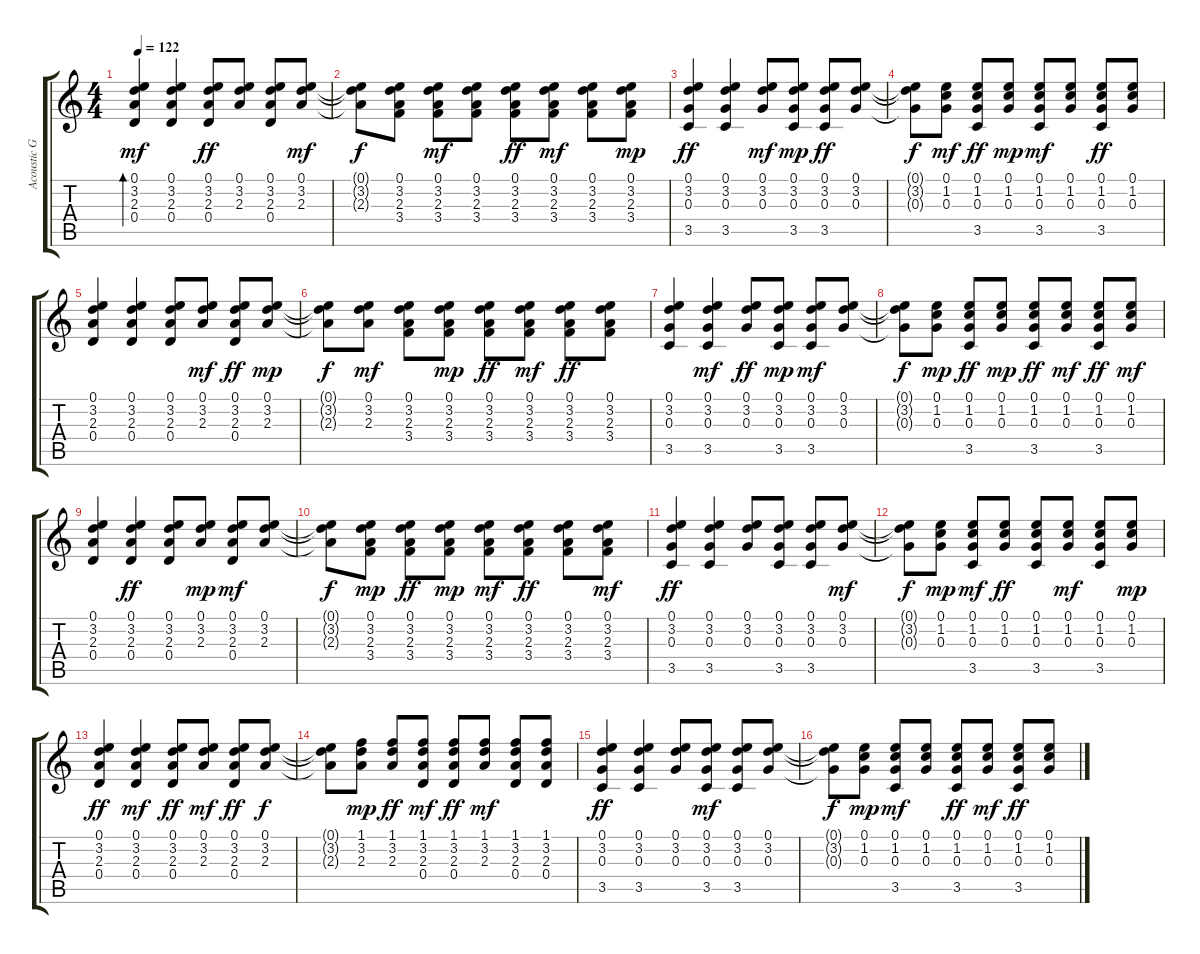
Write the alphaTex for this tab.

\track ("Acoustic Guitar 1" "Acoustic G") {instrument acousticguitarsteel}
\staff {score tabs}
\tuning (E4 B3 G3 D3 A2 E2) {hide}
\ts (4 4)
\tempo 122
\clef g2
\ks c
(0.1 3.2 2.3 0.4).4{bd 120 dy mf instrument acousticguitarsteel} (0.1 3.2 2.3 0.4).4 (0.1 3.2 2.3 0.4).8{dy ff} (0.1 3.2 2.3).8 (0.1 3.2 2.3 0.4).8 (0.1 3.2 2.3).8{dy mf} |
(0.1{t} 3.2{t} 2.3{t}).8{dy f} (0.1 3.2 2.3 3.4).8 (0.1 3.2 2.3 3.4).8{dy mf} (0.1 3.2 2.3 3.4).8 (0.1 3.2 2.3 3.4).8{dy ff} (0.1 3.2 2.3 3.4).8{dy mf} (0.1 3.2 2.3 3.4).8 (0.1 3.2 2.3 3.4).8{dy mp} |
(0.1 3.2 0.3 3.5).4{dy ff} (0.1 3.2 0.3 3.5).4 (0.1 3.2 0.3).8{dy mf} (0.1 3.2 0.3 3.5).8{dy mp} (0.1 3.2 0.3 3.5).8{dy ff} (0.1 3.2 0.3).8 |
(0.1{t} 3.2{t} 0.3{t}).8{dy f} (0.1 1.2 0.3).8{dy mf} (0.1 1.2 0.3 3.5).8{dy ff} (0.1 1.2 0.3).8{dy mp} (0.1 1.2 0.3 3.5).8{dy mf} (0.1 1.2 0.3).8 (0.1 1.2 0.3 3.5).8{dy ff} (0.1 1.2 0.3).8 |
(0.1 3.2 2.3 0.4).4 (0.1 3.2 2.3 0.4).4 (0.1 3.2 2.3 0.4).8 (0.1 3.2 2.3).8{dy mf} (0.1 3.2 2.3 0.4).8{dy ff} (0.1 3.2 2.3).8{dy mp} |
(0.1{t} 3.2{t} 2.3{t}).8{dy f} (0.1 3.2 2.3).8{dy mf} (0.1 3.2 2.3 3.4).8 (0.1 3.2 2.3 3.4).8{dy mp} (0.1 3.2 2.3 3.4).8{dy ff} (0.1 3.2 2.3 3.4).8{dy mf} (0.1 3.2 2.3 3.4).8{dy ff} (0.1 3.2 2.3 3.4).8 |
(0.1 3.2 0.3 3.5).4 (0.1 3.2 0.3 3.5).4{dy mf} (0.1 3.2 0.3).8{dy ff} (0.1 3.2 0.3 3.5).8{dy mp} (0.1 3.2 0.3 3.5).8{dy mf} (0.1 3.2 0.3).8 |
(0.1{t} 3.2{t} 0.3{t}).8{dy f} (0.1 1.2 0.3).8{dy mp} (0.1 1.2 0.3 3.5).8{dy ff} (0.1 1.2 0.3).8{dy mp} (0.1 1.2 0.3 3.5).8{dy ff} (0.1 1.2 0.3).8{dy mf} (0.1 1.2 0.3 3.5).8{dy ff} (0.1 1.2 0.3).8{dy mf} |
(0.1 3.2 2.3 0.4).4 (0.1 3.2 2.3 0.4).4{dy ff} (0.1 3.2 2.3 0.4).8 (0.1 3.2 2.3).8{dy mp} (0.1 3.2 2.3 0.4).8{dy mf} (0.1 3.2 2.3).8 |
(0.1{t} 3.2{t} 2.3{t}).8{dy f} (0.1 3.2 2.3 3.4).8{dy mp} (0.1 3.2 2.3 3.4).8{dy ff} (0.1 3.2 2.3 3.4).8{dy mp} (0.1 3.2 2.3 3.4).8{dy mf} (0.1 3.2 2.3 3.4).8{dy ff} (0.1 3.2 2.3 3.4).8 (0.1 3.2 2.3 3.4).8{dy mf} |
(0.1 3.2 0.3 3.5).4{dy ff} (0.1 3.2 0.3 3.5).4 (0.1 3.2 0.3).8 (0.1 3.2 0.3 3.5).8 (0.1 3.2 0.3 3.5).8 (0.1 3.2 0.3).8{dy mf} |
(0.1{t} 3.2{t} 0.3{t}).8{dy f} (0.1 1.2 0.3).8{dy mp} (0.1 1.2 0.3 3.5).8{dy mf} (0.1 1.2 0.3).8{dy ff} (0.1 1.2 0.3 3.5).8 (0.1 1.2 0.3).8{dy mf} (0.1 1.2 0.3 3.5).8 (0.1 1.2 0.3).8{dy mp} |
(0.1 3.2 2.3 0.4).4{dy ff} (0.1 3.2 2.3 0.4).4{dy mf} (0.1 3.2 2.3 0.4).8{dy ff} (0.1 3.2 2.3).8{dy mf} (0.1 3.2 2.3 0.4).8{dy ff} (0.1 3.2 2.3).8{dy f} |
(0.1{t} 3.2{t} 2.3{t}).8 (1.1 3.2 2.3).8{dy mp} (1.1 3.2 2.3).8{dy ff} (1.1 3.2 2.3 0.4).8{dy mf} (1.1 3.2 2.3 0.4).8{dy ff} (1.1 3.2 2.3).8{dy mf} (1.1 3.2 2.3 0.4).8 (1.1 3.2 2.3 0.4).8 |
(0.1 3.2 0.3 3.5).4{dy ff} (0.1 3.2 0.3 3.5).4 (0.1 3.2 0.3).8 (0.1 3.2 0.3 3.5).8{dy mf} (0.1 3.2 0.3 3.5).8 (0.1 3.2 0.3).8 |
(0.1{t} 3.2{t} 0.3{t}).8{dy f} (0.1 1.2 0.3).8{dy mp} (0.1 1.2 0.3 3.5).8{dy mf} (0.1 1.2 0.3).8 (0.1 1.2 0.3 3.5).8{dy ff} (0.1 1.2 0.3).8{dy mf} (0.1 1.2 0.3 3.5).8{dy ff} (0.1 1.2 0.3).8
